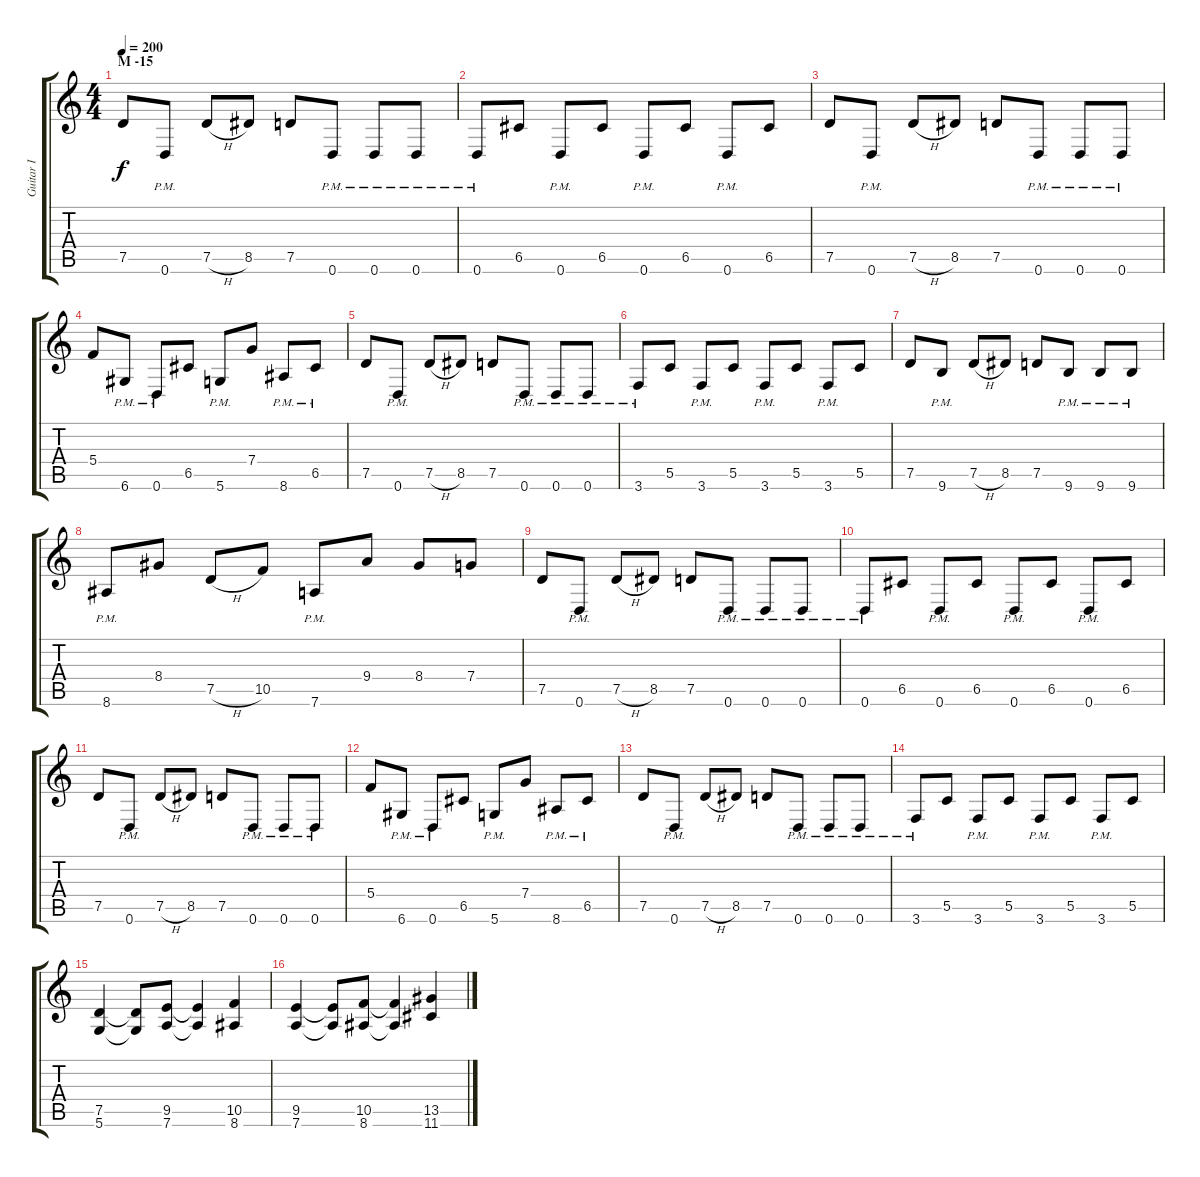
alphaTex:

\track ("Guitar I" "Guitar I") {instrument distortionguitar}
\staff {score tabs}
\tuning (D4 A3 F3 C3 G2 D2) {hide}
\ts (4 4)
\section ("" "M -15")
\tempo 200
\clef g2
\ks c
7.5.8{dy f} 0.6{pm}.8 7.5{h}.8 8.5.8 7.5.8 0.6{pm}.8 0.6{pm}.8 0.6{pm}.8 |
0.6{pm}.8 6.5.8 0.6{pm}.8 6.5.8 0.6{pm}.8 6.5.8 0.6{pm}.8 6.5.8 |
7.5.8 0.6{pm}.8 7.5{h}.8 8.5.8 7.5.8 0.6{pm}.8 0.6{pm}.8 0.6{pm}.8 |
5.4.8 6.6{pm}.8 0.6{pm}.8 6.5.8 5.6{pm}.8 7.4.8 8.6{pm}.8 6.5{pm}.8 |
7.5.8 0.6{pm}.8 7.5{h}.8 8.5.8 7.5.8 0.6{pm}.8 0.6{pm}.8 0.6{pm}.8 |
3.6{pm}.8 5.5.8 3.6{pm}.8 5.5.8 3.6{pm}.8 5.5.8 3.6{pm}.8 5.5.8 |
7.5.8 9.6{pm}.8 7.5{h}.8 8.5.8 7.5.8 9.6{pm}.8 9.6{pm}.8 9.6{pm}.8 |
8.6{pm}.8 8.4.8 7.5{h}.8 10.5.8 7.6{pm}.8 9.4.8 8.4.8 7.4.8 |
7.5.8 0.6{pm}.8 7.5{h}.8 8.5.8 7.5.8 0.6{pm}.8 0.6{pm}.8 0.6{pm}.8 |
0.6{pm}.8 6.5.8 0.6{pm}.8 6.5.8 0.6{pm}.8 6.5.8 0.6{pm}.8 6.5.8 |
7.5.8 0.6{pm}.8 7.5{h}.8 8.5.8 7.5.8 0.6{pm}.8 0.6{pm}.8 0.6{pm}.8 |
5.4.8 6.6{pm}.8 0.6{pm}.8 6.5.8 5.6{pm}.8 7.4.8 8.6{pm}.8 6.5{pm}.8 |
7.5.8 0.6{pm}.8 7.5{h}.8 8.5.8 7.5.8 0.6{pm}.8 0.6{pm}.8 0.6{pm}.8 |
3.6{pm}.8 5.5.8 3.6{pm}.8 5.5.8 3.6{pm}.8 5.5.8 3.6{pm}.8 5.5.8 |
(7.5 5.6).4 (7.5{t} 5.6{t}).8 (9.5 7.6).8 (9.5{t} 7.6{t}).4 (10.5 8.6).4 |
(9.5 7.6).4 (9.5{t} 7.6{t}).8 (10.5 8.6).8 (10.5{t} 8.6{t}).4 (13.5 11.6).4
